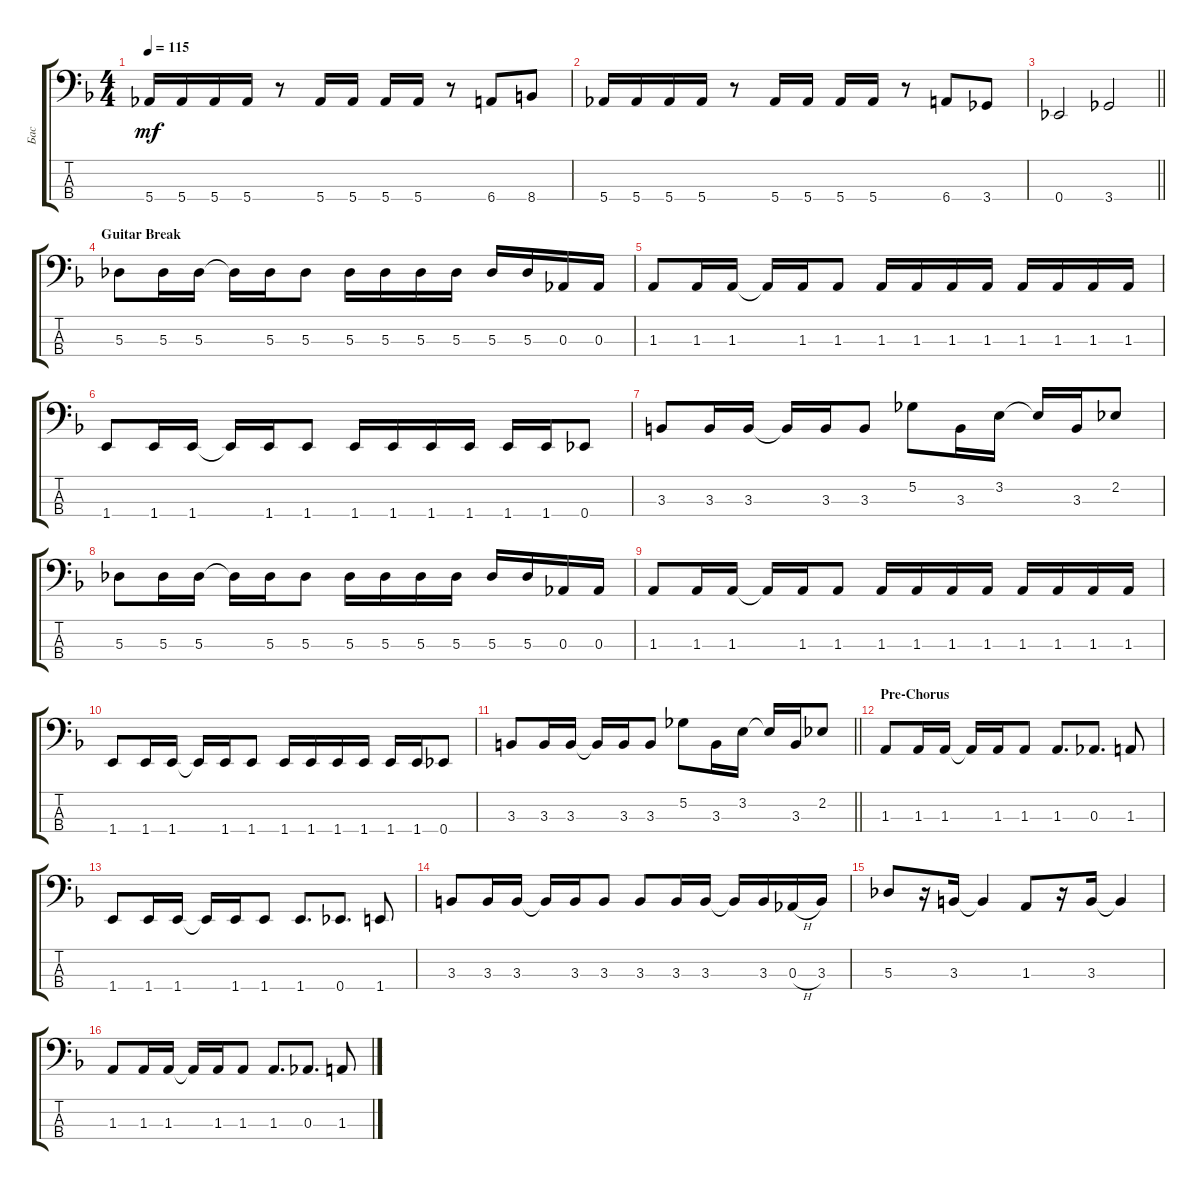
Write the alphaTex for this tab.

\track ("Бас" "Бас") {instrument electricbassfinger}
\staff {score tabs}
\tuning (Gb2 Db2 Ab1 Eb1) {hide}
\ts (4 4)
\tempo 115
\clef f4
\ks dminor
5.4.16{dy mf} 5.4.16 5.4.16 5.4.16 r.8 5.4.16 5.4.16 5.4.16 5.4.16 r.8 6.4.8 8.4.8 |
5.4.16 5.4.16 5.4.16 5.4.16 r.8 5.4.16 5.4.16 5.4.16 5.4.16 r.8 6.4.8 3.4.8 |
\barLineRight lightlight
0.4.2 3.4.2 |
\section ("" "Guitar Break")
5.3.8 5.3.16 5.3.16 5.3{t}.16 5.3.16 5.3.8 5.3.16 5.3.16 5.3.16 5.3.16 5.3.16 5.3.16 0.3.16 0.3.16 |
1.3.8 1.3.16 1.3.16 1.3{t}.16 1.3.16 1.3.8 1.3.16 1.3.16 1.3.16 1.3.16 1.3.16 1.3.16 1.3.16 1.3.16 |
1.4.8 1.4.16 1.4.16 1.4{t}.16 1.4.16 1.4.8 1.4.16 1.4.16 1.4.16 1.4.16 1.4.16 1.4.16 0.4.8 |
3.3.8 3.3.16 3.3.16 3.3{t}.16 3.3.16 3.3.8 5.2.8 3.3.16 3.2.16 3.2{t}.16 3.3.16 2.2.8 |
5.3.8 5.3.16 5.3.16 5.3{t}.16 5.3.16 5.3.8 5.3.16 5.3.16 5.3.16 5.3.16 5.3.16 5.3.16 0.3.16 0.3.16 |
1.3.8 1.3.16 1.3.16 1.3{t}.16 1.3.16 1.3.8 1.3.16 1.3.16 1.3.16 1.3.16 1.3.16 1.3.16 1.3.16 1.3.16 |
1.4.8 1.4.16 1.4.16 1.4{t}.16 1.4.16 1.4.8 1.4.16 1.4.16 1.4.16 1.4.16 1.4.16 1.4.16 0.4.8 |
\barLineRight lightlight
3.3.8 3.3.16 3.3.16 3.3{t}.16 3.3.16 3.3.8 5.2.8 3.3.16 3.2.16 3.2{t}.16 3.3.16 2.2.8 |
\section ("" "Pre-Chorus")
1.3.8 1.3.16 1.3.16 1.3{t}.16 1.3.16 1.3.8 1.3.8{d} 0.3.8{d} 1.3.8 |
1.4.8 1.4.16 1.4.16 1.4{t}.16 1.4.16 1.4.8 1.4.8{d} 0.4.8{d} 1.4.8 |
3.3.8 3.3.16 3.3.16 3.3{t}.16 3.3.16 3.3.8 3.3.8 3.3.16 3.3.16 3.3{t}.16 3.3.16 0.3{h}.16 3.3.16 |
5.3.8 r.16 3.3.16 3.3{t}.4 1.3.8 r.16 3.3.16 3.3{t}.4 |
1.3.8 1.3.16 1.3.16 1.3{t}.16 1.3.16 1.3.8 1.3.8{d} 0.3.8{d} 1.3.8
